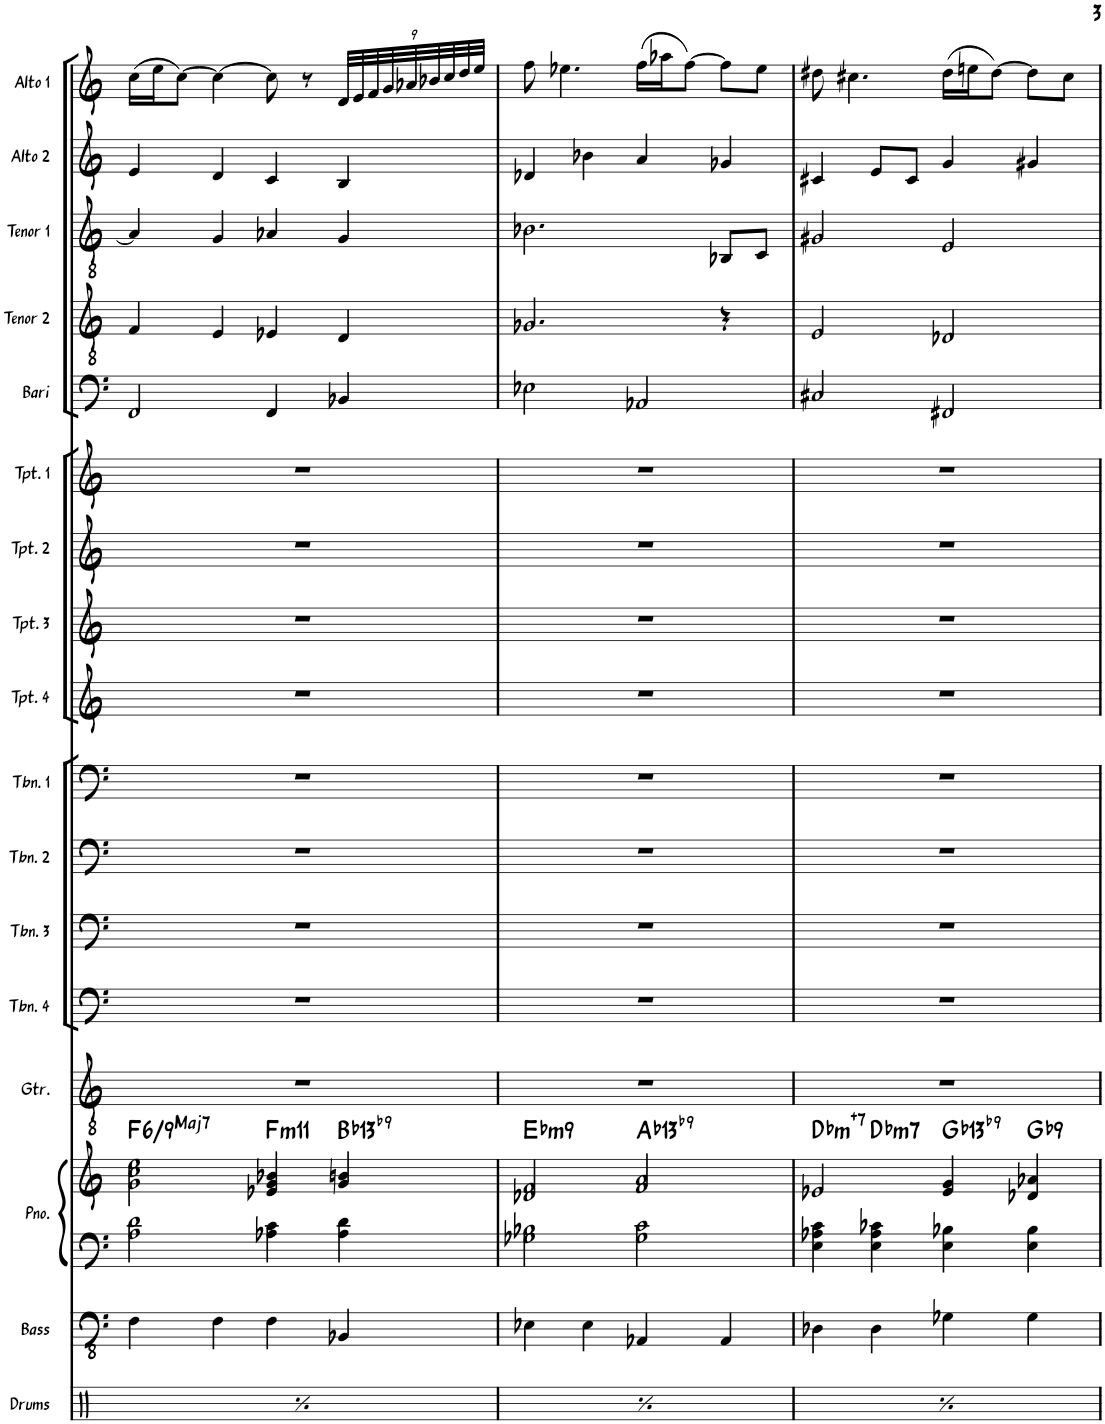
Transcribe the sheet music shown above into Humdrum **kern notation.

**kern	**dynam	**kern	**kern	**kern	**harte	**kern	**kern	**kern	**kern	**kern	**kern	**kern	**kern	**kern	**kern	**kern	**kern	**kern	**kern
*part17	*part17	*part16	*part15	*part15	*part15	*part14	*part13	*part12	*part11	*part10	*part9	*part8	*part7	*part6	*part5	*part4	*part3	*part2	*part1
*staff18	*staff18	*staff17	*staff16	*staff15	*	*staff14	*staff13	*staff12	*staff11	*staff10	*staff9	*staff8	*staff7	*staff6	*staff5	*staff4	*staff3	*staff2	*staff1
*I"Drums	*	*I"Bass	*I"Piano	*	*	*I"Guitar	*I"Trombone 4	*I"Trombone 3	*I"Trombone 2	*I"Trombone 1	*I"Trumpet 4	*I"Trumpet 3	*I"Trumpet 2	*I"Trumpet 1	*I"Bari Sax	*I"Tenor Sax 2	*I"Tenor Sax 1	*I"Alto Sax 2	*I"Alto Sax 1
*I'Drums	*	*I'Bass	*I'Pno.	*	*	*I'Gtr.	*I'Tbn. 4	*I'Tbn. 3	*I'Tbn. 2	*I'Tbn. 1	*I'Tpt. 4	*I'Tpt. 3	*I'Tpt. 2	*I'Tpt. 1	*I'Bari	*I'Tenor 2	*I'Tenor 1	*I'Alto 2	*I'Alto 1
!!LO:PB:g=z
*clefX	*	*clefFv4	*clefF4	*clefG2	*	*clefGv2	*clefF4	*clefF4	*clefF4	*clefF4	*clefG2	*clefG2	*clefG2	*clefG2	*clefF4	*clefGv2	*clefGv2	*clefG2	*clefG2
*	*	*	*	*	*	*	*	*	*	*	*Trd1c2	*Trd1c2	*Trd1c2	*Trd1c2	*Trd12c21	*Trd8c14	*Trd8c14	*Trd5c9	*Trd5c9
*k[]	*	*k[]	*k[]	*k[]	*	*k[]	*k[]	*k[]	*k[]	*k[]	*k[]	*k[]	*k[]	*k[]	*k[]	*k[]	*k[]	*k[]	*k[]
*M4/4	*	*M4/4	*M4/4	*M4/4	*	*M4/4	*M4/4	*M4/4	*M4/4	*M4/4	*M4/4	*M4/4	*M4/4	*M4/4	*M4/4	*M4/4	*M4/4	*M4/4	*M4/4
=9	=9	=9	=9	=9	=9	=9	=9	=9	=9	=9	=9	=9	=9	=9	=9	=9	=9	=9	=9
!	!LO:DY:b	!	!	!	!LO:H:kt=/6	!	!	!	!	!	!	!	!	!	!	!	!	!	!
4Rdd/	mf	4FF\	2A\ 2d\	2g\ 2cc\ 2ee\	F:maj6(9)	1r	1r	1r	1r	1r	1r	1r	1r	1r	2FF/	4F/	4A/]	4e/	(16cc\LL
.	.	.	.	.	.	.	.	.	.	.	.	.	.	.	.	.	.	.	16ee\J
.	.	.	.	.	.	.	.	.	.	.	.	.	.	.	.	.	.	.	[8cc\J)
4Rdd/	.	4FF\	.	.	.	.	.	.	.	.	.	.	.	.	.	4E/	4G/	4d/	4cc\_
!	!	!	!	!	!LO:H:kt=m11	!	!	!	!	!	!	!	!	!	!	!	!	!	!
4Rdd/	.	4FF\	4A-X\ 4c\	4e-X/ 4g/ 4b-X/	F:min9(11)	.	.	.	.	.	.	.	.	.	4FF/	4E-X/	4A-X/	4c/	8cc\]
.	.	.	.	.	.	.	.	.	.	.	.	.	.	.	.	.	.	.	8r
*	*	*	*	*	*	*	*	*	*	*	*	*	*	*	*	*	*	*	*Xbrackettup
!	!	!	!	!	!LO:H:kt=13	!	!	!	!	!	!	!	!	!	!	!	!	!	!
4Rdd/	.	4BBB-X/	4A-\ 4d\	4g/ 4bn/	Bb:(3,5,b7,b9,11,13)	.	.	.	.	.	.	.	.	.	4BB-X/	4D/	4G/	4B/	36d/LLL
.	.	.	.	.	.	.	.	.	.	.	.	.	.	.	.	.	.	.	36e/
.	.	.	.	.	.	.	.	.	.	.	.	.	.	.	.	.	.	.	36f/
.	.	.	.	.	.	.	.	.	.	.	.	.	.	.	.	.	.	.	36g/
.	.	.	.	.	.	.	.	.	.	.	.	.	.	.	.	.	.	.	36a-X/
.	.	.	.	.	.	.	.	.	.	.	.	.	.	.	.	.	.	.	36b-X/
.	.	.	.	.	.	.	.	.	.	.	.	.	.	.	.	.	.	.	36cc/
.	.	.	.	.	.	.	.	.	.	.	.	.	.	.	.	.	.	.	36dd/
.	.	.	.	.	.	.	.	.	.	.	.	.	.	.	.	.	.	.	36ee/JJJ
=10	=10	=10	=10	=10	=10	=10	=10	=10	=10	=10	=10	=10	=10	=10	=10	=10	=10	=10	=10
!	!LO:DY:b	!	!	!	!LO:H:kt=m9	!	!	!	!	!	!	!	!	!	!	!	!	!	!
4Rdd/	mf	4EE-X\	2G-X\ 2B-X\	2d-X/ 2f/	Eb:min9	1r	1r	1r	1r	1r	1r	1r	1r	1r	2E-X\	2.G-X/	2.B-X\	4d-X/	8ff\
.	.	.	.	.	.	.	.	.	.	.	.	.	.	.	.	.	.	.	4.ee-X\
4Rdd/	.	4EE-\	.	.	.	.	.	.	.	.	.	.	.	.	.	.	.	4b-X\	.
!	!	!	!	!	!LO:H:kt=13	!	!	!	!	!	!	!	!	!	!	!	!	!	!
4Rdd/	.	4AAA-X/	2G-\ 2c\	2f/ 2a/	Ab:(3,5,b7,b9,11,13)	.	.	.	.	.	.	.	.	.	2AA-X/	.	.	4a/	(16ff\LL
.	.	.	.	.	.	.	.	.	.	.	.	.	.	.	.	.	.	.	16aa-X\J
.	.	.	.	.	.	.	.	.	.	.	.	.	.	.	.	.	.	.	[8ff\J)
4Rdd/	.	4AAA-/	.	.	.	.	.	.	.	.	.	.	.	.	.	4r	8BB-X/L	4g-X/	8ff\L]
.	.	.	.	.	.	.	.	.	.	.	.	.	.	.	.	.	8C/J	.	8ee-\J
=11	=11	=11	=11	=11	=11	=11	=11	=11	=11	=11	=11	=11	=11	=11	=11	=11	=11	=11	=11
!	!LO:DY:b	!	!	!	!LO:H:kt=m	!	!	!	!	!	!	!	!	!	!	!	!	!	!
*	*	*	*	*^	*	*	*	*	*	*	*	*	*	*	*	*	*	*	*
4Rdd/	mf	4DD-X\	4E\ 4A-X\ 4c\	2e-X/	4ryy	Db:min(#7)	1r	1r	1r	1r	1r	1r	1r	1r	1r	2C#X/	2E/	2G#X/	4c#X/	8dd#X\
.	.	.	.	.	.	.	.	.	.	.	.	.	.	.	.	.	.	.	.	4.cc#X\
!	!	!	!	!	!	!LO:H:kt=m7	!	!	!	!	!	!	!	!	!	!	!	!	!	!
4Rdd/	.	4DD-\	4E\ 4A-\ 4c-X\	.	2.ryy	Db:min7	.	.	.	.	.	.	.	.	.	.	.	.	8e/L	.
.	.	.	.	.	.	.	.	.	.	.	.	.	.	.	.	.	.	.	8c#/J	.
!	!	!	!	!	!	!LO:H:kt=13	!	!	!	!	!	!	!	!	!	!	!	!	!	!
4Rdd/	.	4GG-X\	4E\ 4B-X\	4e-/ 4g/	.	Gb:(3,5,b7,b9,11,13)	.	.	.	.	.	.	.	.	.	2FF#X/	2D-X/	2E/	4g/	(16dd#\LL
.	.	.	.	.	.	.	.	.	.	.	.	.	.	.	.	.	.	.	.	16een\J
.	.	.	.	.	.	.	.	.	.	.	.	.	.	.	.	.	.	.	.	[8dd#\J)
!	!	!	!	!	!	!LO:H:kt=9	!	!	!	!	!	!	!	!	!	!	!	!	!	!
4Rdd/	.	4GG-\	4E\ 4B-\	4d-X/ 4a-X/	.	Gb:9	.	.	.	.	.	.	.	.	.	.	.	.	4g#X/	8dd#\L]
.	.	.	.	.	.	.	.	.	.	.	.	.	.	.	.	.	.	.	.	8cc#\J
*	*	*	*	*v	*v	*	*	*	*	*	*	*	*	*	*	*	*	*	*	*
=	=	=	=	=	=	=	=	=	=	=	=	=	=	=	=	=	=	=	=
*-	*-	*-	*-	*-	*-	*-	*-	*-	*-	*-	*-	*-	*-	*-	*-	*-	*-	*-	*-
